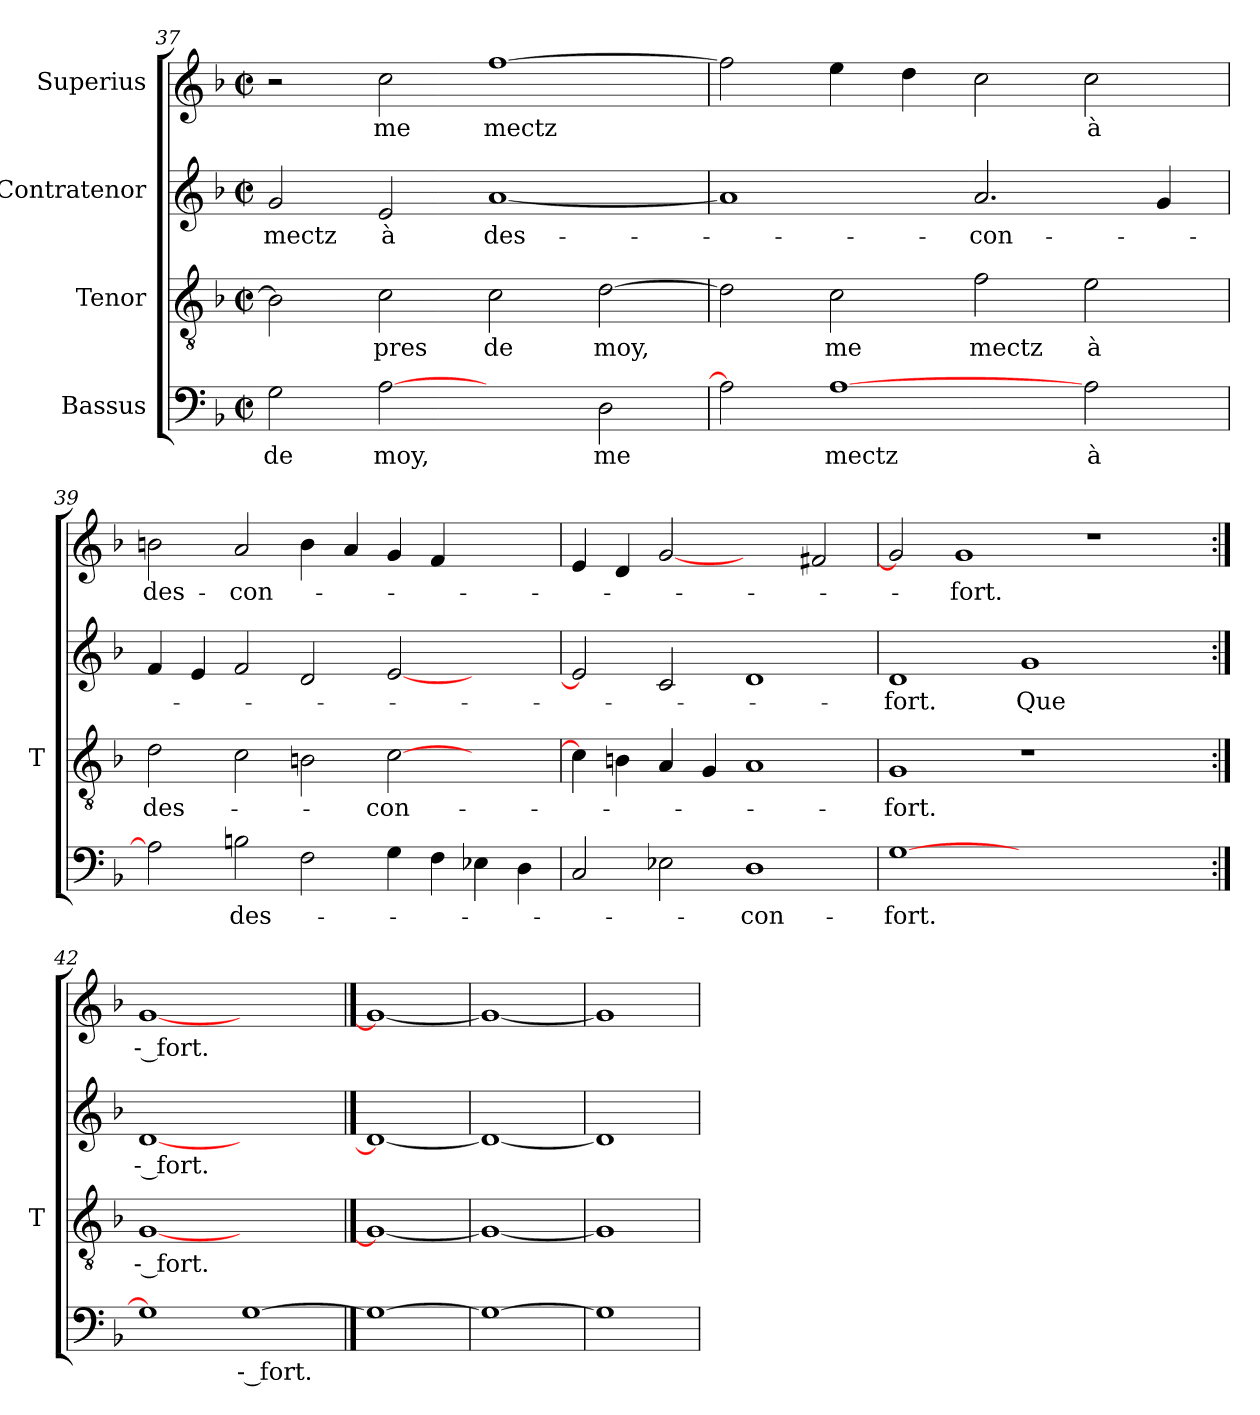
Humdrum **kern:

**kern	**text	**kern	**text	**kern	**text	**kern	**text
*part4	*part4	*part3	*part3	*part2	*part2	*part1	*part1
*staff4	*staff4	*staff3	*staff3	*staff2	*staff2	*staff1	*staff1
*I"Bassus	*	*I"Tenor	*	*I"Contratenor	*	*I"Superius	*
*	*	*I'T	*	*	*	*	*
*clefF4	*	*clefGv2	*	*clefG2	*	*clefG2	*
*k[b-]	*	*k[b-]	*	*k[b-]	*	*k[b-]	*
*F:	*	*F:	*	*F:	*	*F:	*
*M2/2	*	*M2/2	*	*M2/2	*	*M2/2	*
*met(c|)	*	*met(c|)	*	*met(c|)	*	*met(c|)	*
=37	=37	=37	=37	=37	=37	=37	=37
2G	-de	2Bn]	.	2g	-mectz	2r	.
[2A	-moy,	2c	-pres	2e	-à	2cc	-me
2ryy	.	2c	-de	[1a	des-	[1ff	-mectz
2D	-me	[2d	-moy,	.	.	.	.
!!LO:LB:g=z
=38	=38	=38	=38	=38	=38	=38	=38
2A]	.	2d]	.	1a]	.	2ff]	.
[1A	-mectz	2c	-me	.	.	4ee	.
.	.	.	.	.	.	4dd	.
.	.	2f	-mectz	2.a	con-	2cc	.
2A	-à	2e	-à	.	.	2cc	-à
.	.	.	.	4g	.	.	.
=39	=39	=39	=39	=39	=39	=39	=39
2A]	.	2d	des-	4f	.	2b	des-
.	.	.	.	4e	.	.	.
2B	des-	2c	.	2f	.	2a	con-
2F	.	2Bn	.	2d	.	4b	.
.	.	.	.	.	.	4a	.
4G	.	[2c	con-	[2e	.	4g	.
4F	.	.	.	.	.	4f	.
4E-X	.	2ryy	.	2ryy	.	2ryy	.
4D	.	.	.	.	.	.	.
=40	=40	=40	=40	=40	=40	=40	=40
2C	.	4c]	.	2e]	.	4e	.
.	.	4Bn	.	.	.	4d	.
2E-X	.	4A	.	2c	.	[2g	.
.	.	4G	.	.	.	.	.
1D	con-	1A	.	1d	.	2ryy	.
.	.	.	.	.	.	2f#X	.
=41	=41	=41	=41	=41	=41	=41	=41
[1G	-fort.	1G	-fort.	1d	-fort.	2g]	.
.	.	.	.	.	.	1g	-fort.
1.ryy	.	1r	.	1g	-Que	.	.
.	.	.	.	.	.	1r	.
.	.	2ryy	.	2ryy	.	.	.
=42:|!	=42:|!	=42:|!	=42:|!	=42:|!	=42:|!	=42:|!	=42:|!
1G]	.	[1G	-- fort.	[1d	-- fort.	[1g	-- fort.
[1G	-- fort.	1ryy	.	1ryy	.	1ryy	.
==43	==43	==43	==43	==43	==43	==43	==43
1G_	.	1G_	.	1d_	.	1g_	.
=44	=44	=44	=44	=44	=44	=44	=44
1G_	.	1G_	.	1d_	.	1g_	.
=45	=45	=45	=45	=45	=45	=45	=45
1G]	.	1G]	.	1d]	.	1g]	.
=	=	=	=	=	=	=	=
*-	*-	*-	*-	*-	*-	*-	*-
